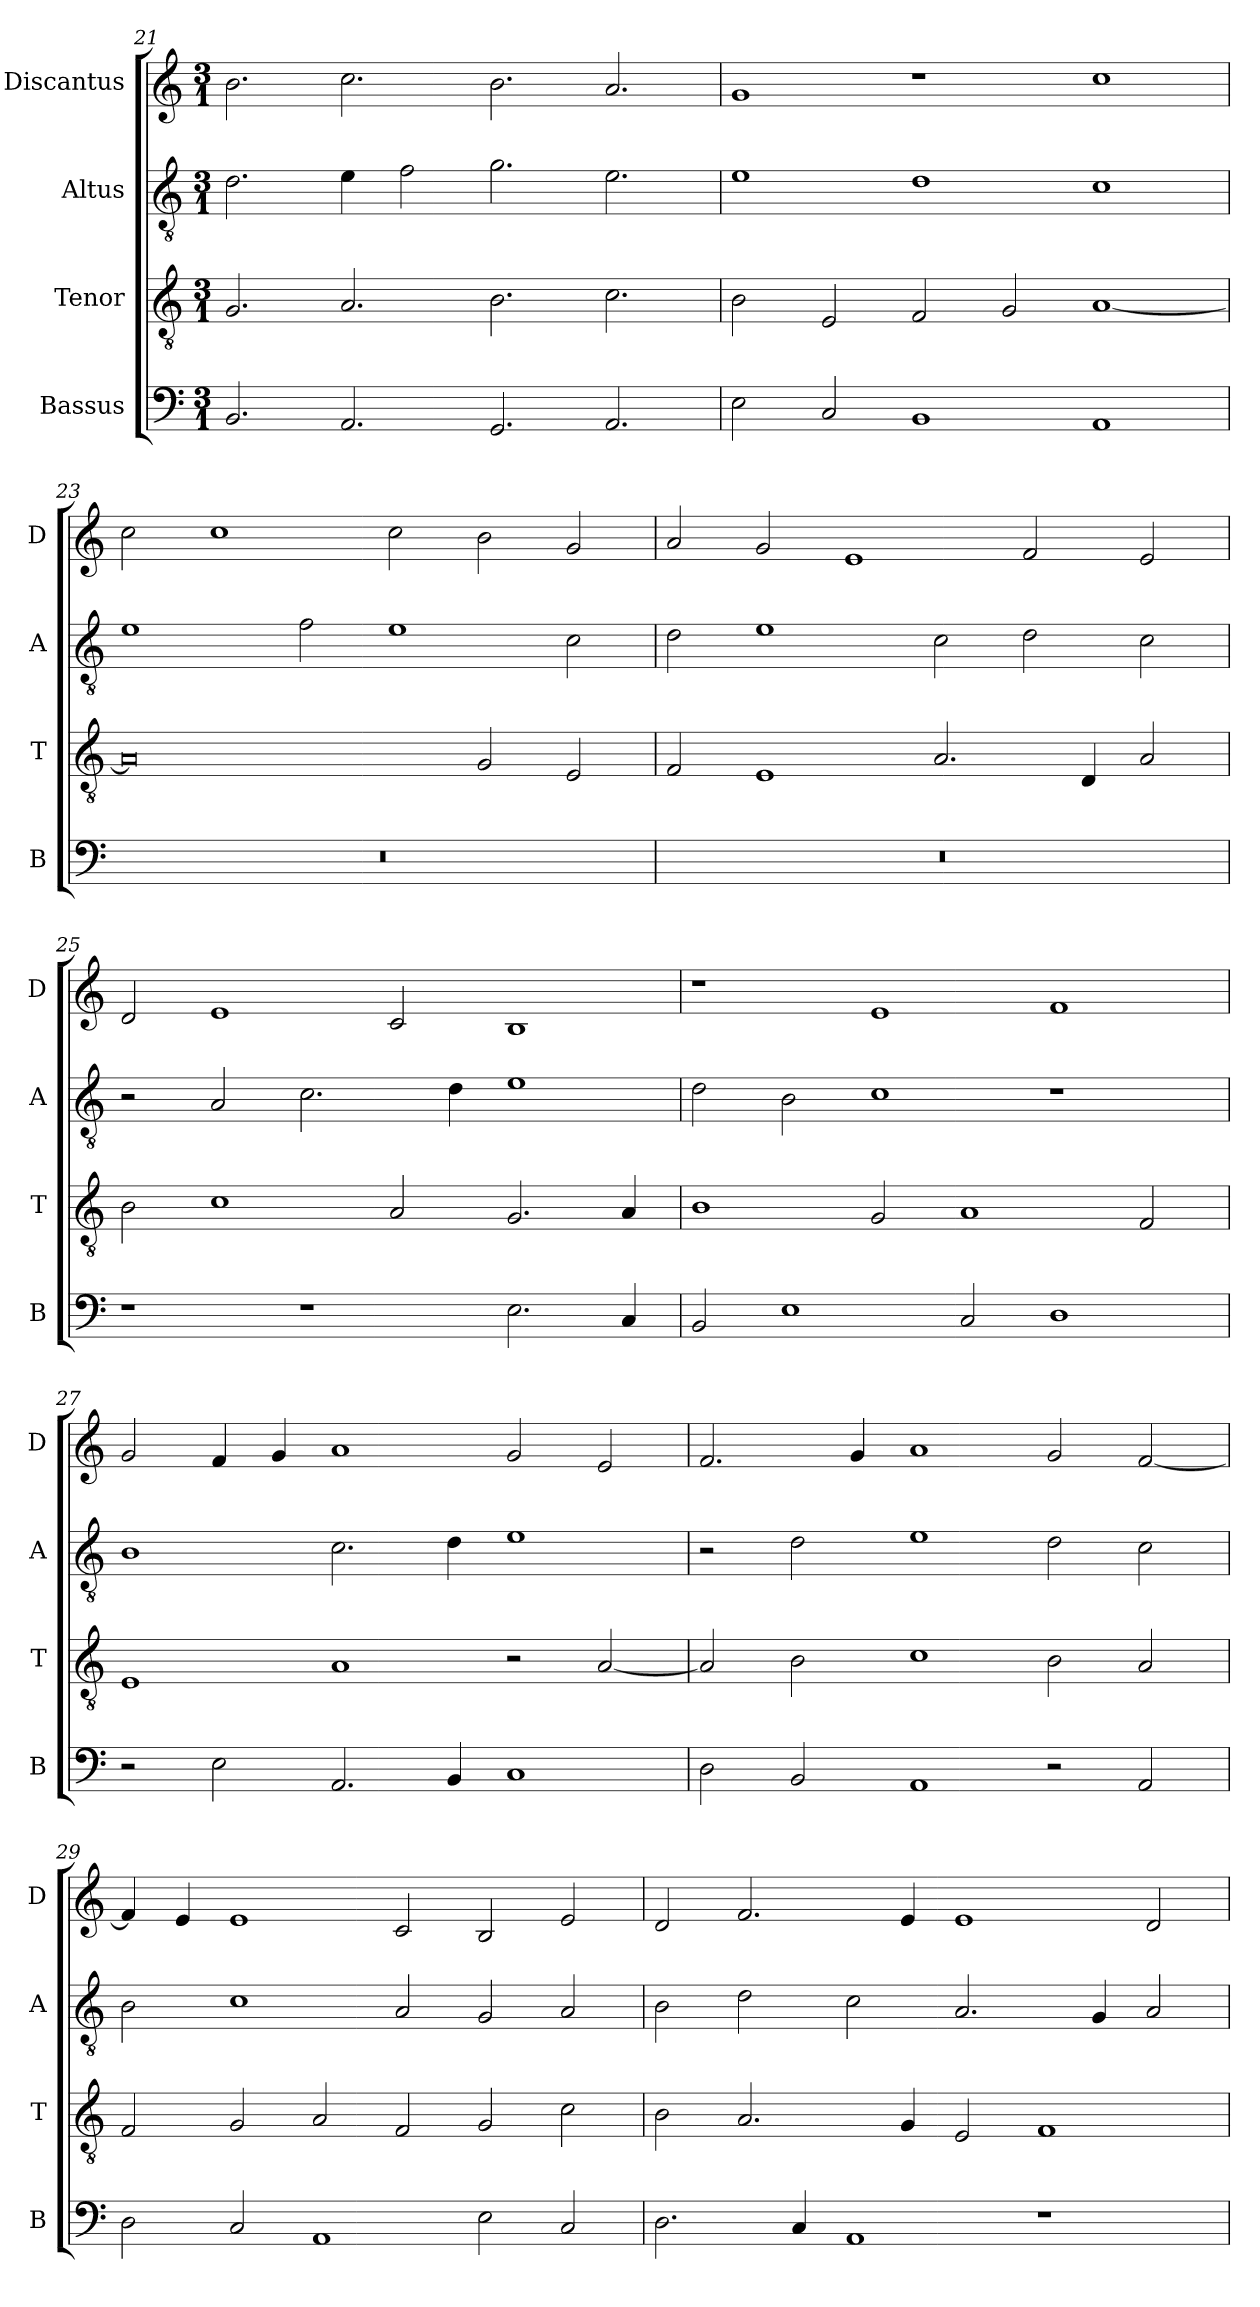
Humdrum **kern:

**kern	**kern	**kern	**kern
*part4	*part3	*part2	*part1
*staff4	*staff3	*staff2	*staff1
*I"Bassus	*I"Tenor	*I"Altus	*I"Discantus
*I'B	*I'T	*I'A	*I'D
*clefF4	*clefGv2	*clefGv2	*clefG2
*k[]	*k[]	*k[]	*k[]
*M3/1	*M3/1	*M3/1	*M3/1
=21	=21	=21	=21
2.BB/	2.G/	2.d\	2.b\
2.AA/	2.A/	4e\	2.cc\
.	.	2f\	.
2.GG/	2.B\	2.g\	2.b\
2.AA/	2.c\	2.e\	2.a/
=22	=22	=22	=22
2E\	2B\	1e	1g
2C/	2E/	.	.
1BB	2F/	1d	1r
.	2G/	.	.
1AA	[1A	1c	1cc
=23	=23	=23	=23
0.r	0A]	1e	2cc\
.	.	.	1cc
.	.	2f\	.
.	.	1e	2cc\
.	2G/	.	2b\
.	2E/	2c\	2g/
=24	=24	=24	=24
0.r	2F/	2d\	2a/
.	1E	1e	2g/
.	.	.	1e
.	2.A/	2c\	.
.	.	2d\	2f/
.	4D/	.	.
.	2A/	2c\	2e/
=25	=25	=25	=25
1r	2B\	2r	2d/
.	1c	2A/	1e
1r	.	2.c\	.
.	2A/	.	2c/
.	.	4d\	.
2.E\	2.G/	1e	1B
4C/	4A/	.	.
=26	=26	=26	=26
2BB/	1B	2d\	1r
1E	.	2B\	.
.	2G/	1c	1e
2C/	1A	.	.
1D	.	1r	1f
.	2F/	.	.
=27	=27	=27	=27
2r	1E	1B	2g/
2E\	.	.	4f/
.	.	.	4g/
2.AA/	1A	2.c\	1a
4BB/	.	4d\	.
1C	2r	1e	2g/
.	[2A/	.	2e/
=28	=28	=28	=28
2D\	2A/]	2r	2.f/
2BB/	2B\	2d\	.
.	.	.	4g/
1AA	1c	1e	1a
2r	2B\	2d\	2g/
2AA/	2A/	2c\	[2f/
=29	=29	=29	=29
2D\	2F/	2B\	4f/]
.	.	.	4e/
2C/	2G/	1c	1e
1AA	2A/	.	.
.	2F/	2A/	2c/
2E\	2G/	2G/	2B/
2C/	2c\	2A/	2e/
=30	=30	=30	=30
2.D\	2B\	2B\	2d/
.	2.A/	2d\	2.f/
4C/	.	.	.
1AA	.	2c\	.
.	4G/	.	4e/
.	2E/	2.A/	1e
1r	1F	.	.
.	.	4G/	.
.	.	2A/	2d/
=	=	=	=
*-	*-	*-	*-
